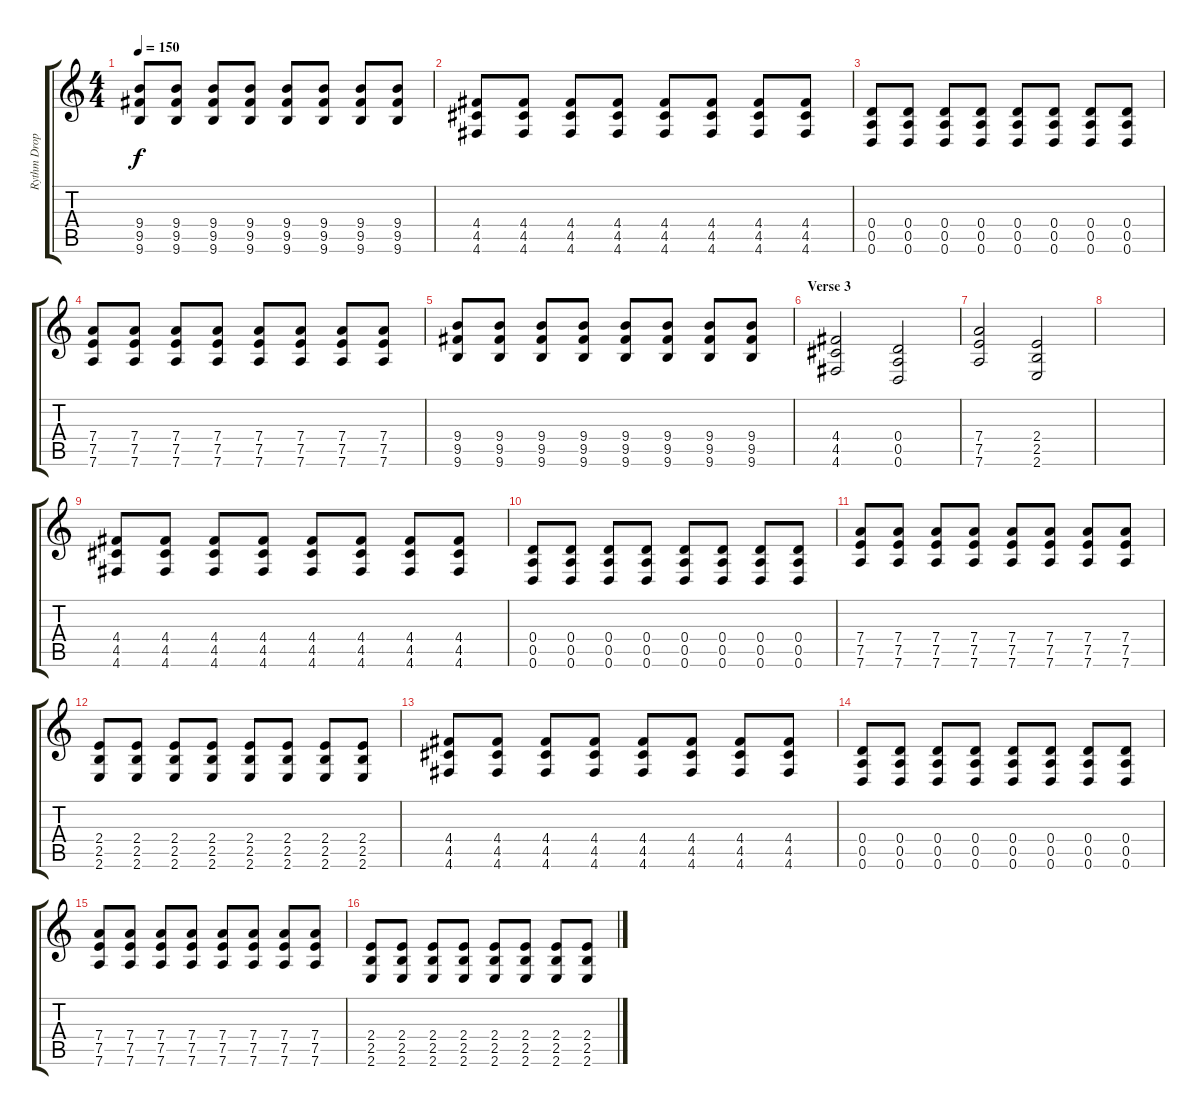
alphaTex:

\track ("Rythm Drop D" "Rythm Drop") {instrument overdrivenguitar}
\staff {score tabs}
\tuning (E4 B3 G3 D3 A2 D2) {hide}
\ts (4 4)
\tempo 150
\clef g2
\ks c
(9.4 9.5 9.6).8{dy f} (9.4 9.5 9.6).8 (9.4 9.5 9.6).8 (9.4 9.5 9.6).8 (9.4 9.5 9.6).8 (9.4 9.5 9.6).8 (9.4 9.5 9.6).8 (9.4 9.5 9.6).8 |
(4.4 4.5 4.6).8 (4.4 4.5 4.6).8 (4.4 4.5 4.6).8 (4.4 4.5 4.6).8 (4.4 4.5 4.6).8 (4.4 4.5 4.6).8 (4.4 4.5 4.6).8 (4.4 4.5 4.6).8 |
(0.4 0.5 0.6).8 (0.4 0.5 0.6).8 (0.4 0.5 0.6).8 (0.4 0.5 0.6).8 (0.4 0.5 0.6).8 (0.4 0.5 0.6).8 (0.4 0.5 0.6).8 (0.4 0.5 0.6).8 |
(7.4 7.5 7.6).8 (7.4 7.5 7.6).8 (7.4 7.5 7.6).8 (7.4 7.5 7.6).8 (7.4 7.5 7.6).8 (7.4 7.5 7.6).8 (7.4 7.5 7.6).8 (7.4 7.5 7.6).8 |
(9.4 9.5 9.6).8 (9.4 9.5 9.6).8 (9.4 9.5 9.6).8 (9.4 9.5 9.6).8 (9.4 9.5 9.6).8 (9.4 9.5 9.6).8 (9.4 9.5 9.6).8 (9.4 9.5 9.6).8 |
\section ("" "Verse 3 ")
(4.4 4.5 4.6).2 (0.4 0.5 0.6).2 |
(7.4 7.5 7.6).2 (2.4 2.5 2.6).2 |
|
(4.4 4.5 4.6).8 (4.4 4.5 4.6).8 (4.4 4.5 4.6).8 (4.4 4.5 4.6).8 (4.4 4.5 4.6).8 (4.4 4.5 4.6).8 (4.4 4.5 4.6).8 (4.4 4.5 4.6).8 |
(0.4 0.5 0.6).8 (0.4 0.5 0.6).8 (0.4 0.5 0.6).8 (0.4 0.5 0.6).8 (0.4 0.5 0.6).8 (0.4 0.5 0.6).8 (0.4 0.5 0.6).8 (0.4 0.5 0.6).8 |
(7.4 7.5 7.6).8 (7.4 7.5 7.6).8 (7.4 7.5 7.6).8 (7.4 7.5 7.6).8 (7.4 7.5 7.6).8 (7.4 7.5 7.6).8 (7.4 7.5 7.6).8 (7.4 7.5 7.6).8 |
(2.4 2.5 2.6).8 (2.4 2.5 2.6).8 (2.4 2.5 2.6).8 (2.4 2.5 2.6).8 (2.4 2.5 2.6).8 (2.4 2.5 2.6).8 (2.4 2.5 2.6).8 (2.4 2.5 2.6).8 |
(4.4 4.5 4.6).8 (4.4 4.5 4.6).8 (4.4 4.5 4.6).8 (4.4 4.5 4.6).8 (4.4 4.5 4.6).8 (4.4 4.5 4.6).8 (4.4 4.5 4.6).8 (4.4 4.5 4.6).8 |
(0.4 0.5 0.6).8 (0.4 0.5 0.6).8 (0.4 0.5 0.6).8 (0.4 0.5 0.6).8 (0.4 0.5 0.6).8 (0.4 0.5 0.6).8 (0.4 0.5 0.6).8 (0.4 0.5 0.6).8 |
(7.4 7.5 7.6).8 (7.4 7.5 7.6).8 (7.4 7.5 7.6).8 (7.4 7.5 7.6).8 (7.4 7.5 7.6).8 (7.4 7.5 7.6).8 (7.4 7.5 7.6).8 (7.4 7.5 7.6).8 |
(2.4 2.5 2.6).8 (2.4 2.5 2.6).8 (2.4 2.5 2.6).8 (2.4 2.5 2.6).8 (2.4 2.5 2.6).8 (2.4 2.5 2.6).8 (2.4 2.5 2.6).8 (2.4 2.5 2.6).8
